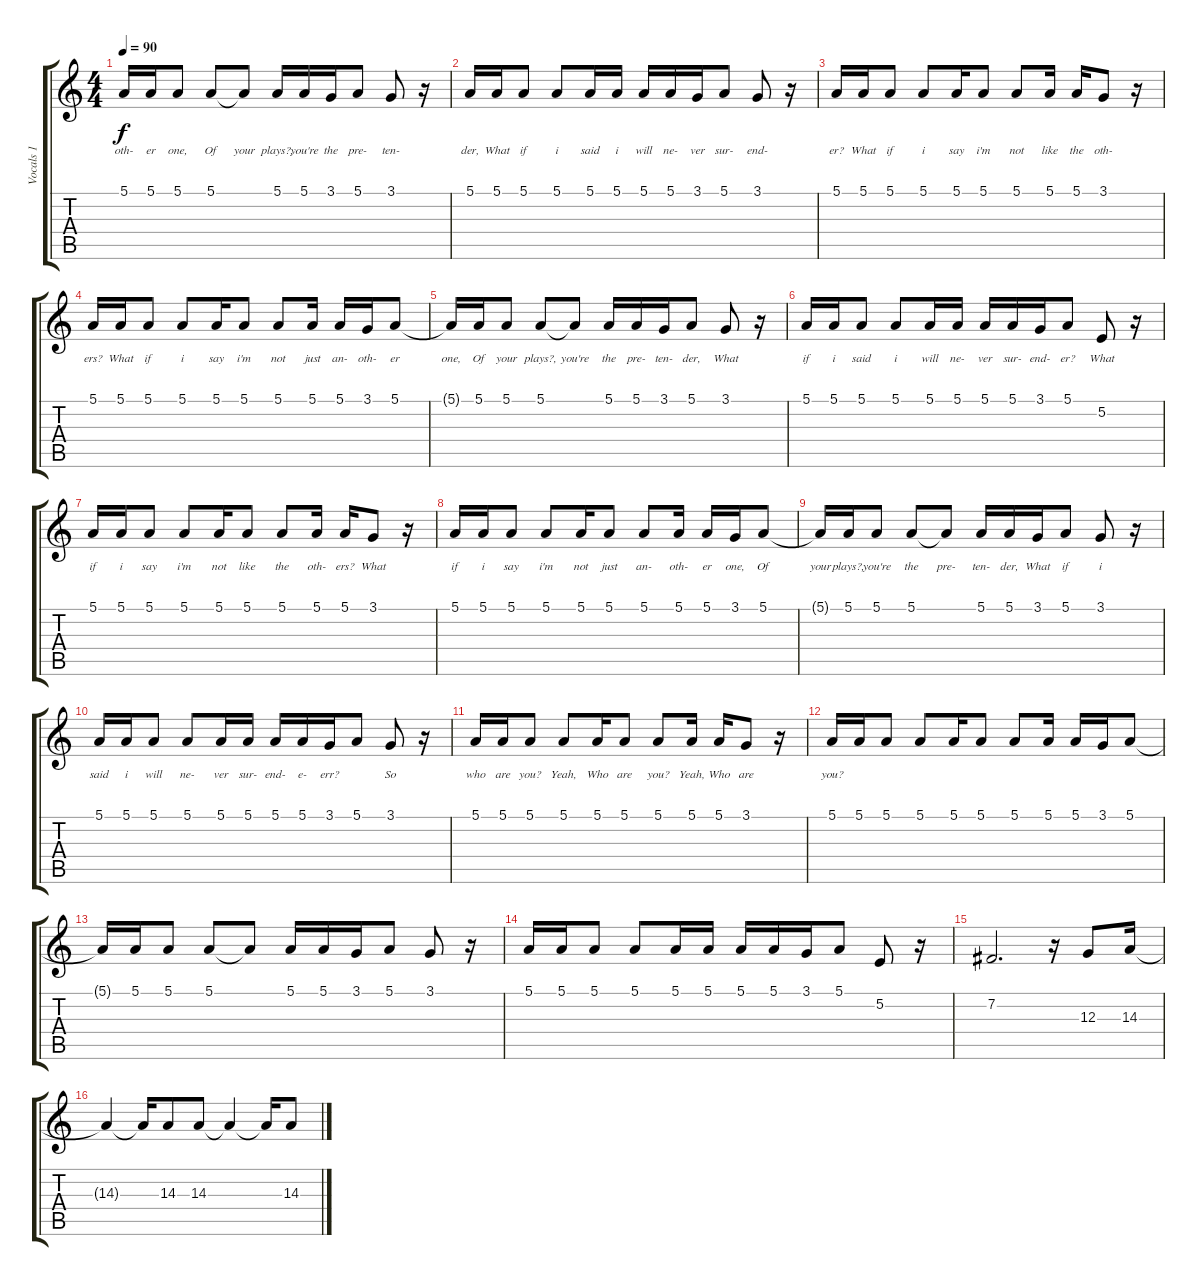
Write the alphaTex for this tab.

\track ("Vocals 1" "Vocals 1") {instrument flute}
\staff {score tabs}
\tuning (E4 B3 G3 D3 A2 E2) {hide}
\ts (4 4)
\tempo 90
\clef g2
\ks c
5.1{t}.16{lyrics (0 "oth-") lyrics (1 "") lyrics (2 "") lyrics (3 "") lyrics (4 "") dy f} 5.1.16{lyrics (0 "er") lyrics (1 "") lyrics (2 "") lyrics (3 "") lyrics (4 "")} 5.1.8{lyrics (0 "one,") lyrics (1 "") lyrics (2 "") lyrics (3 "") lyrics (4 "")} 5.1.8{lyrics (0 "Of") lyrics (1 "") lyrics (2 "") lyrics (3 "") lyrics (4 "")} 5.1{t}.8{lyrics (0 "your") lyrics (1 "") lyrics (2 "") lyrics (3 "") lyrics (4 "")} 5.1.16{lyrics (0 "plays?,") lyrics (1 "") lyrics (2 "") lyrics (3 "") lyrics (4 "")} 5.1.16{lyrics (0 "you're") lyrics (1 "") lyrics (2 "") lyrics (3 "") lyrics (4 "")} 3.1.16{lyrics (0 "the") lyrics (1 "") lyrics (2 "") lyrics (3 "") lyrics (4 "")} 5.1.8{lyrics (0 "pre-") lyrics (1 "") lyrics (2 "") lyrics (3 "") lyrics (4 "")} 3.1.8{lyrics (0 "ten-") lyrics (1 "") lyrics (2 "") lyrics (3 "") lyrics (4 "")} r.16 |
5.1.16{lyrics (0 "der,") lyrics (1 "") lyrics (2 "") lyrics (3 "") lyrics (4 "")} 5.1.16{lyrics (0 "What") lyrics (1 "") lyrics (2 "") lyrics (3 "") lyrics (4 "")} 5.1.8{lyrics (0 "if") lyrics (1 "") lyrics (2 "") lyrics (3 "") lyrics (4 "")} 5.1.8{lyrics (0 "i") lyrics (1 "") lyrics (2 "") lyrics (3 "") lyrics (4 "")} 5.1.16{lyrics (0 "said") lyrics (1 "") lyrics (2 "") lyrics (3 "") lyrics (4 "")} 5.1.16{lyrics (0 "i") lyrics (1 "") lyrics (2 "") lyrics (3 "") lyrics (4 "")} 5.1.16{lyrics (0 "will") lyrics (1 "") lyrics (2 "") lyrics (3 "") lyrics (4 "")} 5.1.16{lyrics (0 "ne-") lyrics (1 "") lyrics (2 "") lyrics (3 "") lyrics (4 "")} 3.1.16{lyrics (0 "ver") lyrics (1 "") lyrics (2 "") lyrics (3 "") lyrics (4 "")} 5.1.8{lyrics (0 "sur-") lyrics (1 "") lyrics (2 "") lyrics (3 "") lyrics (4 "")} 3.1.8{lyrics (0 "end-") lyrics (1 "") lyrics (2 "") lyrics (3 "") lyrics (4 "")} r.16 |
5.1.16{lyrics (0 "er?") lyrics (1 "") lyrics (2 "") lyrics (3 "") lyrics (4 "")} 5.1.16{lyrics (0 "What") lyrics (1 "") lyrics (2 "") lyrics (3 "") lyrics (4 "")} 5.1.8{lyrics (0 "if") lyrics (1 "") lyrics (2 "") lyrics (3 "") lyrics (4 "")} 5.1.8{lyrics (0 "i") lyrics (1 "") lyrics (2 "") lyrics (3 "") lyrics (4 "")} 5.1.16{lyrics (0 "say") lyrics (1 "") lyrics (2 "") lyrics (3 "") lyrics (4 "")} 5.1.8{lyrics (0 "i'm") lyrics (1 "") lyrics (2 "") lyrics (3 "") lyrics (4 "")} 5.1.8{lyrics (0 "not") lyrics (1 "") lyrics (2 "") lyrics (3 "") lyrics (4 "")} 5.1.16{lyrics (0 "like") lyrics (1 "") lyrics (2 "") lyrics (3 "") lyrics (4 "")} 5.1.16{lyrics (0 "the") lyrics (1 "") lyrics (2 "") lyrics (3 "") lyrics (4 "")} 3.1.8{lyrics (0 "oth-") lyrics (1 "") lyrics (2 "") lyrics (3 "") lyrics (4 "")} r.16 |
5.1.16{lyrics (0 "ers?") lyrics (1 "") lyrics (2 "") lyrics (3 "") lyrics (4 "")} 5.1.16{lyrics (0 "What") lyrics (1 "") lyrics (2 "") lyrics (3 "") lyrics (4 "")} 5.1.8{lyrics (0 "if") lyrics (1 "") lyrics (2 "") lyrics (3 "") lyrics (4 "")} 5.1.8{lyrics (0 "i") lyrics (1 "") lyrics (2 "") lyrics (3 "") lyrics (4 "")} 5.1.16{lyrics (0 "say") lyrics (1 "") lyrics (2 "") lyrics (3 "") lyrics (4 "")} 5.1.8{lyrics (0 "i'm") lyrics (1 "") lyrics (2 "") lyrics (3 "") lyrics (4 "")} 5.1.8{lyrics (0 "not") lyrics (1 "") lyrics (2 "") lyrics (3 "") lyrics (4 "")} 5.1.16{lyrics (0 "just") lyrics (1 "") lyrics (2 "") lyrics (3 "") lyrics (4 "")} 5.1.16{lyrics (0 "an-") lyrics (1 "") lyrics (2 "") lyrics (3 "") lyrics (4 "")} 3.1.16{lyrics (0 "oth-") lyrics (1 "") lyrics (2 "") lyrics (3 "") lyrics (4 "")} 5.1.8{lyrics (0 "er") lyrics (1 "") lyrics (2 "") lyrics (3 "") lyrics (4 "")} |
5.1{t}.16{lyrics (0 "one,") lyrics (1 "") lyrics (2 "") lyrics (3 "") lyrics (4 "")} 5.1.16{lyrics (0 "Of") lyrics (1 "") lyrics (2 "") lyrics (3 "") lyrics (4 "")} 5.1.8{lyrics (0 "your") lyrics (1 "") lyrics (2 "") lyrics (3 "") lyrics (4 "")} 5.1.8{lyrics (0 "plays?,") lyrics (1 "") lyrics (2 "") lyrics (3 "") lyrics (4 "")} 5.1{t}.8{lyrics (0 "you're") lyrics (1 "") lyrics (2 "") lyrics (3 "") lyrics (4 "")} 5.1.16{lyrics (0 "the") lyrics (1 "") lyrics (2 "") lyrics (3 "") lyrics (4 "")} 5.1.16{lyrics (0 "pre-") lyrics (1 "") lyrics (2 "") lyrics (3 "") lyrics (4 "")} 3.1.16{lyrics (0 "ten-") lyrics (1 "") lyrics (2 "") lyrics (3 "") lyrics (4 "")} 5.1.8{lyrics (0 "der,") lyrics (1 "") lyrics (2 "") lyrics (3 "") lyrics (4 "")} 3.1.8{lyrics (0 "What") lyrics (1 "") lyrics (2 "") lyrics (3 "") lyrics (4 "")} r.16 |
5.1.16{lyrics (0 "if") lyrics (1 "") lyrics (2 "") lyrics (3 "") lyrics (4 "")} 5.1.16{lyrics (0 "i") lyrics (1 "") lyrics (2 "") lyrics (3 "") lyrics (4 "")} 5.1.8{lyrics (0 "said") lyrics (1 "") lyrics (2 "") lyrics (3 "") lyrics (4 "")} 5.1.8{lyrics (0 "i") lyrics (1 "") lyrics (2 "") lyrics (3 "") lyrics (4 "")} 5.1.16{lyrics (0 "will") lyrics (1 "") lyrics (2 "") lyrics (3 "") lyrics (4 "")} 5.1.16{lyrics (0 "ne-") lyrics (1 "") lyrics (2 "") lyrics (3 "") lyrics (4 "")} 5.1.16{lyrics (0 "ver") lyrics (1 "") lyrics (2 "") lyrics (3 "") lyrics (4 "")} 5.1.16{lyrics (0 "sur-") lyrics (1 "") lyrics (2 "") lyrics (3 "") lyrics (4 "")} 3.1.16{lyrics (0 "end-") lyrics (1 "") lyrics (2 "") lyrics (3 "") lyrics (4 "")} 5.1.8{lyrics (0 "er?") lyrics (1 "") lyrics (2 "") lyrics (3 "") lyrics (4 "")} 5.2.8{lyrics (0 "What") lyrics (1 "") lyrics (2 "") lyrics (3 "") lyrics (4 "")} r.16 |
5.1.16{lyrics (0 "if") lyrics (1 "") lyrics (2 "") lyrics (3 "") lyrics (4 "")} 5.1.16{lyrics (0 "i") lyrics (1 "") lyrics (2 "") lyrics (3 "") lyrics (4 "")} 5.1.8{lyrics (0 "say") lyrics (1 "") lyrics (2 "") lyrics (3 "") lyrics (4 "")} 5.1.8{lyrics (0 "i'm") lyrics (1 "") lyrics (2 "") lyrics (3 "") lyrics (4 "")} 5.1.16{lyrics (0 "not") lyrics (1 "") lyrics (2 "") lyrics (3 "") lyrics (4 "")} 5.1.8{lyrics (0 "like") lyrics (1 "") lyrics (2 "") lyrics (3 "") lyrics (4 "")} 5.1.8{lyrics (0 "the") lyrics (1 "") lyrics (2 "") lyrics (3 "") lyrics (4 "")} 5.1.16{lyrics (0 "oth-") lyrics (1 "") lyrics (2 "") lyrics (3 "") lyrics (4 "")} 5.1.16{lyrics (0 "ers?") lyrics (1 "") lyrics (2 "") lyrics (3 "") lyrics (4 "")} 3.1.8{lyrics (0 "What") lyrics (1 "") lyrics (2 "") lyrics (3 "") lyrics (4 "")} r.16 |
5.1.16{lyrics (0 "if") lyrics (1 "") lyrics (2 "") lyrics (3 "") lyrics (4 "")} 5.1.16{lyrics (0 "i") lyrics (1 "") lyrics (2 "") lyrics (3 "") lyrics (4 "")} 5.1.8{lyrics (0 "say") lyrics (1 "") lyrics (2 "") lyrics (3 "") lyrics (4 "")} 5.1.8{lyrics (0 "i'm") lyrics (1 "") lyrics (2 "") lyrics (3 "") lyrics (4 "")} 5.1.16{lyrics (0 "not") lyrics (1 "") lyrics (2 "") lyrics (3 "") lyrics (4 "")} 5.1.8{lyrics (0 "just") lyrics (1 "") lyrics (2 "") lyrics (3 "") lyrics (4 "")} 5.1.8{lyrics (0 "an-") lyrics (1 "") lyrics (2 "") lyrics (3 "") lyrics (4 "")} 5.1.16{lyrics (0 "oth-") lyrics (1 "") lyrics (2 "") lyrics (3 "") lyrics (4 "")} 5.1.16{lyrics (0 "er") lyrics (1 "") lyrics (2 "") lyrics (3 "") lyrics (4 "")} 3.1.16{lyrics (0 "one,") lyrics (1 "") lyrics (2 "") lyrics (3 "") lyrics (4 "")} 5.1.8{lyrics (0 "Of") lyrics (1 "") lyrics (2 "") lyrics (3 "") lyrics (4 "")} |
5.1{t}.16{lyrics (0 "your") lyrics (1 "") lyrics (2 "") lyrics (3 "") lyrics (4 "")} 5.1.16{lyrics (0 "plays?,") lyrics (1 "") lyrics (2 "") lyrics (3 "") lyrics (4 "")} 5.1.8{lyrics (0 "you're") lyrics (1 "") lyrics (2 "") lyrics (3 "") lyrics (4 "")} 5.1.8{lyrics (0 "the") lyrics (1 "") lyrics (2 "") lyrics (3 "") lyrics (4 "")} 5.1{t}.8{lyrics (0 "pre-") lyrics (1 "") lyrics (2 "") lyrics (3 "") lyrics (4 "")} 5.1.16{lyrics (0 "ten-") lyrics (1 "") lyrics (2 "") lyrics (3 "") lyrics (4 "")} 5.1.16{lyrics (0 "der,") lyrics (1 "") lyrics (2 "") lyrics (3 "") lyrics (4 "")} 3.1.16{lyrics (0 "What") lyrics (1 "") lyrics (2 "") lyrics (3 "") lyrics (4 "")} 5.1.8{lyrics (0 "if") lyrics (1 "") lyrics (2 "") lyrics (3 "") lyrics (4 "")} 3.1.8{lyrics (0 "i") lyrics (1 "") lyrics (2 "") lyrics (3 "") lyrics (4 "")} r.16 |
5.1.16{lyrics (0 "said") lyrics (1 "") lyrics (2 "") lyrics (3 "") lyrics (4 "")} 5.1.16{lyrics (0 "i") lyrics (1 "") lyrics (2 "") lyrics (3 "") lyrics (4 "")} 5.1.8{lyrics (0 "will") lyrics (1 "") lyrics (2 "") lyrics (3 "") lyrics (4 "")} 5.1.8{lyrics (0 "ne-") lyrics (1 "") lyrics (2 "") lyrics (3 "") lyrics (4 "")} 5.1.16{lyrics (0 "ver") lyrics (1 "") lyrics (2 "") lyrics (3 "") lyrics (4 "")} 5.1.16{lyrics (0 "sur-") lyrics (1 "") lyrics (2 "") lyrics (3 "") lyrics (4 "")} 5.1.16{lyrics (0 "end-") lyrics (1 "") lyrics (2 "") lyrics (3 "") lyrics (4 "")} 5.1.16{lyrics (0 "e-") lyrics (1 "") lyrics (2 "") lyrics (3 "") lyrics (4 "")} 3.1.16{lyrics (0 "err?") lyrics (1 "") lyrics (2 "") lyrics (3 "") lyrics (4 "")} 5.1.8{lyrics (0 "") lyrics (1 "") lyrics (2 "") lyrics (3 "") lyrics (4 "")} 3.1.8{lyrics (0 "So") lyrics (1 "") lyrics (2 "") lyrics (3 "") lyrics (4 "")} r.16 |
5.1.16{lyrics (0 "who") lyrics (1 "") lyrics (2 "") lyrics (3 "") lyrics (4 "")} 5.1.16{lyrics (0 "are") lyrics (1 "") lyrics (2 "") lyrics (3 "") lyrics (4 "")} 5.1.8{lyrics (0 "you?") lyrics (1 "") lyrics (2 "") lyrics (3 "") lyrics (4 "")} 5.1.8{lyrics (0 "Yeah,") lyrics (1 "") lyrics (2 "") lyrics (3 "") lyrics (4 "")} 5.1.16{lyrics (0 "Who") lyrics (1 "") lyrics (2 "") lyrics (3 "") lyrics (4 "")} 5.1.8{lyrics (0 "are") lyrics (1 "") lyrics (2 "") lyrics (3 "") lyrics (4 "")} 5.1.8{lyrics (0 "you?") lyrics (1 "") lyrics (2 "") lyrics (3 "") lyrics (4 "")} 5.1.16{lyrics (0 "Yeah,") lyrics (1 "") lyrics (2 "") lyrics (3 "") lyrics (4 "")} 5.1.16{lyrics (0 "Who") lyrics (1 "") lyrics (2 "") lyrics (3 "") lyrics (4 "")} 3.1.8{lyrics (0 "are") lyrics (1 "") lyrics (2 "") lyrics (3 "") lyrics (4 "")} r.16 |
5.1.16{lyrics (0 "you?") lyrics (1 "") lyrics (2 "") lyrics (3 "") lyrics (4 "")} 5.1.16 5.1.8 5.1.8 5.1.16 5.1.8 5.1.8 5.1.16 5.1.16 3.1.16 5.1.8 |
5.1{t}.16 5.1.16 5.1.8 5.1.8 5.1{t}.8 5.1.16 5.1.16 3.1.16 5.1.8 3.1.8 r.16 |
5.1.16 5.1.16 5.1.8 5.1.8 5.1.16 5.1.16 5.1.16 5.1.16 3.1.16 5.1.8 5.2.8 r.16 |
7.2.2{d} r.16 12.3.8 14.3.16 |
14.3{t}.4 14.3{t}.16 14.3.8 14.3.8 14.3{t}.4 14.3{t}.16 14.3.8
